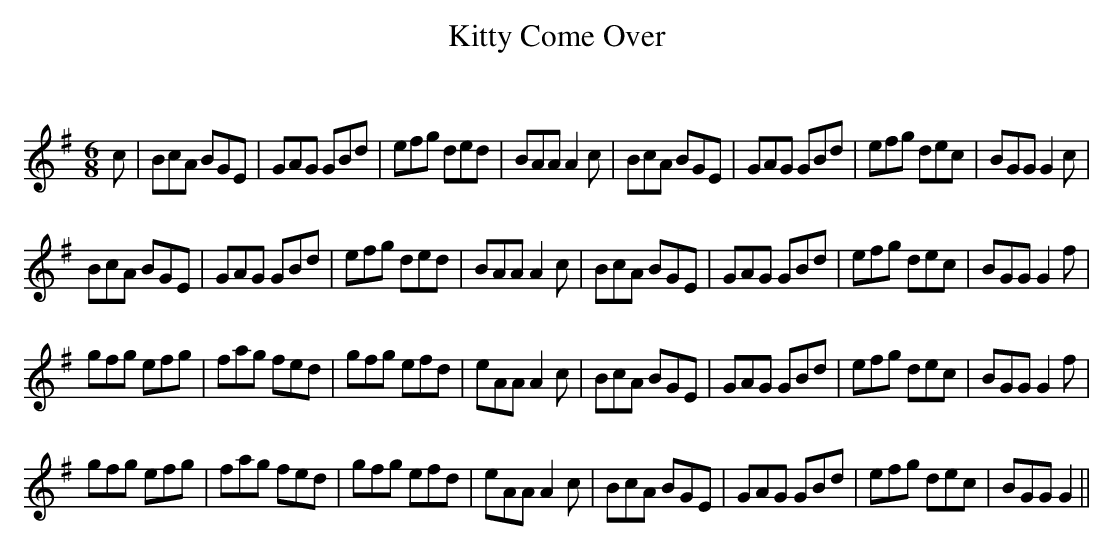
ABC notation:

X:1
T: Kitty Come Over
C:
Q:180
K:G
M:6/8
L:1/16
c2|B2c2A2 B2G2E2|G2A2G2 G2B2d2|e2f2g2 d2e2d2|B2A2A2 A4c2|B2c2A2 B2G2E2|G2A2G2 G2B2d2|e2f2g2 d2e2c2|B2G2G2 G4c2|
B2c2A2 B2G2E2|G2A2G2 G2B2d2|e2f2g2 d2e2d2|B2A2A2 A4c2|B2c2A2 B2G2E2|G2A2G2 G2B2d2|e2f2g2 d2e2c2|B2G2G2 G4f2|
g2f2g2 e2f2g2|f2a2g2 f2e2d2|g2f2g2 e2f2d2|e2A2A2 A4c2|B2c2A2 B2G2E2|G2A2G2 G2B2d2|e2f2g2 d2e2c2|B2G2G2 G4f2|
g2f2g2 e2f2g2|f2a2g2 f2e2d2|g2f2g2 e2f2d2|e2A2A2 A4c2|B2c2A2 B2G2E2|G2A2G2 G2B2d2|e2f2g2 d2e2c2|B2G2G2 G4||
